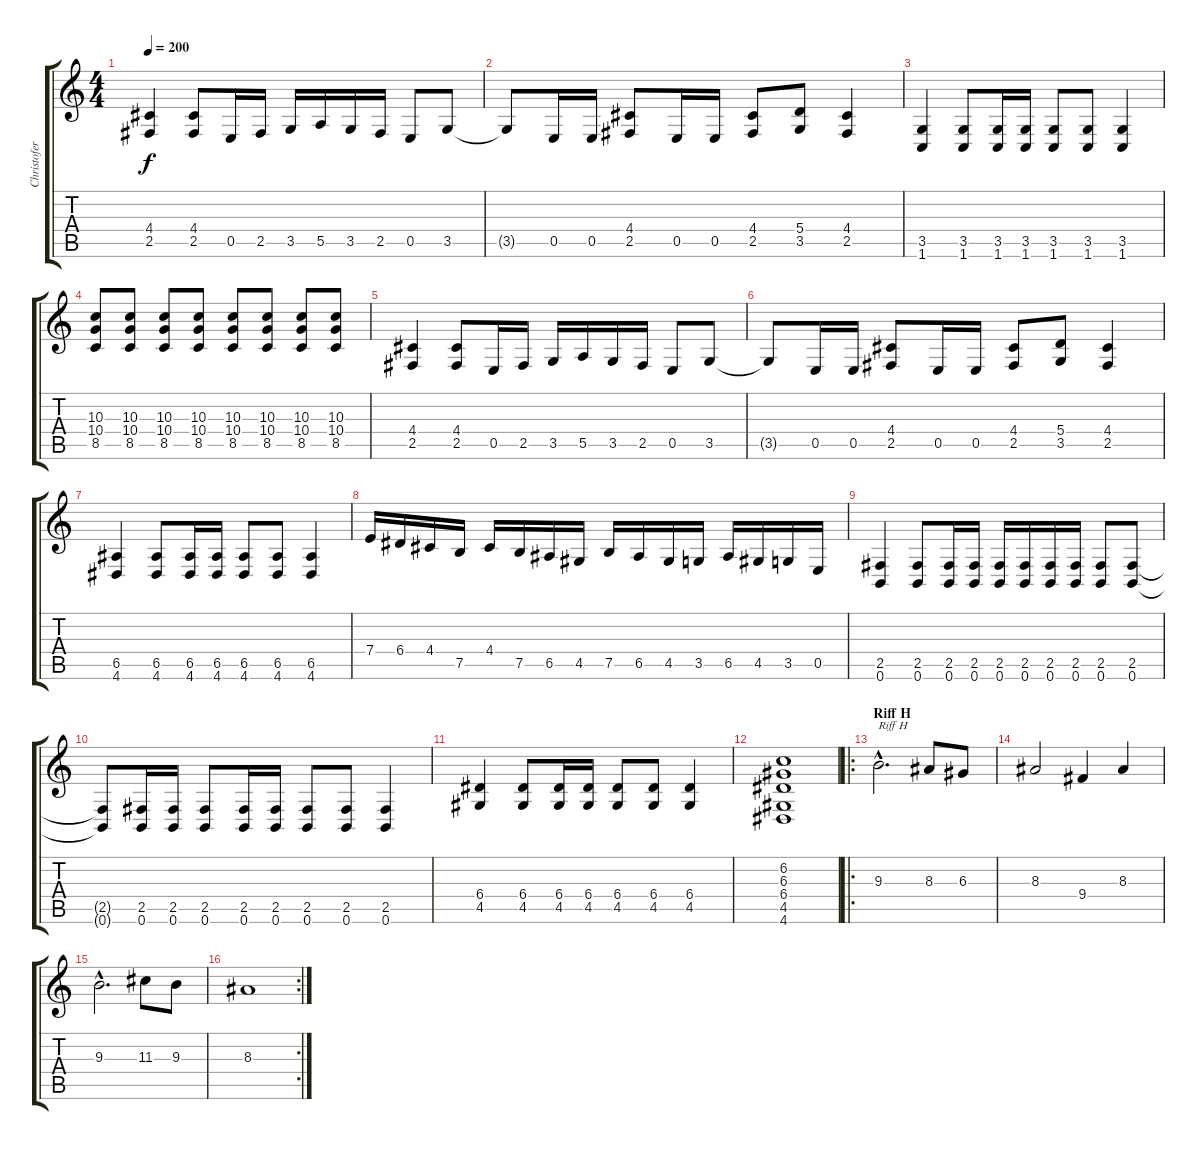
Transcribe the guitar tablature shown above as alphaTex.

\track ("Christofer" "Christofer") {instrument distortionguitar}
\staff {score tabs}
\tuning (B3 Gb3 D3 A2 E2 B1) {hide}
\ts (4 4)
\tempo 200
\clef g2
\ks c
(4.4 2.5).4{dy f} (4.4 2.5).8 0.5.16 2.5.16 3.5.16 5.5.16 3.5.16 2.5.16 0.5.8 3.5.8 |
3.5{t}.8 0.5.16 0.5.16 (4.4 2.5).8 0.5.16 0.5.16 (4.4 2.5).8 (5.4 3.5).8 (4.4 2.5).4 |
(3.5 1.6).4 (3.5 1.6).8 (3.5 1.6).16 (3.5 1.6).16 (3.5 1.6).8 (3.5 1.6).8 (3.5 1.6).4 |
(10.3 10.4 8.5).8 (10.3 10.4 8.5).8 (10.3 10.4 8.5).8 (10.3 10.4 8.5).8 (10.3 10.4 8.5).8 (10.3 10.4 8.5).8 (10.3 10.4 8.5).8 (10.3 10.4 8.5).8 |
(4.4 2.5).4 (4.4 2.5).8 0.5.16 2.5.16 3.5.16 5.5.16 3.5.16 2.5.16 0.5.8 3.5.8 |
3.5{t}.8 0.5.16 0.5.16 (4.4 2.5).8 0.5.16 0.5.16 (4.4 2.5).8 (5.4 3.5).8 (4.4 2.5).4 |
(6.5 4.6).4 (6.5 4.6).8 (6.5 4.6).16 (6.5 4.6).16 (6.5 4.6).8 (6.5 4.6).8 (6.5 4.6).4 |
7.4.16 6.4.16 4.4.16 7.5.16 4.4.16 7.5.16 6.5.16 4.5.16 7.5.16 6.5.16 4.5.16 3.5.16 6.5.16 4.5.16 3.5.16 0.5.16 |
(2.5 0.6).4 (2.5 0.6).8 (2.5 0.6).16 (2.5 0.6).16 (2.5 0.6).16 (2.5 0.6).16 (2.5 0.6).16 (2.5 0.6).16 (2.5 0.6).8 (2.5 0.6).8 |
(2.5{t} 0.6{t}).8 (2.5 0.6).16 (2.5 0.6).16 (2.5 0.6).8 (2.5 0.6).16 (2.5 0.6).16 (2.5 0.6).8 (2.5 0.6).8 (2.5 0.6).4 |
(6.4 4.5).4 (6.4 4.5).8 (6.4 4.5).16 (6.4 4.5).16 (6.4 4.5).8 (6.4 4.5).8 (6.4 4.5).4 |
(6.2 6.3 6.4 4.5 4.6).1 |
\ro
\section ("" "Riff H")
9.3{hac}.2{d txt "Riff H"} 8.3.8 6.3.8 |
8.3.2 9.4.4 8.3.4 |
9.3{hac}.2{d} 11.3.8 9.3.8 |
\rc 2
8.3.1
